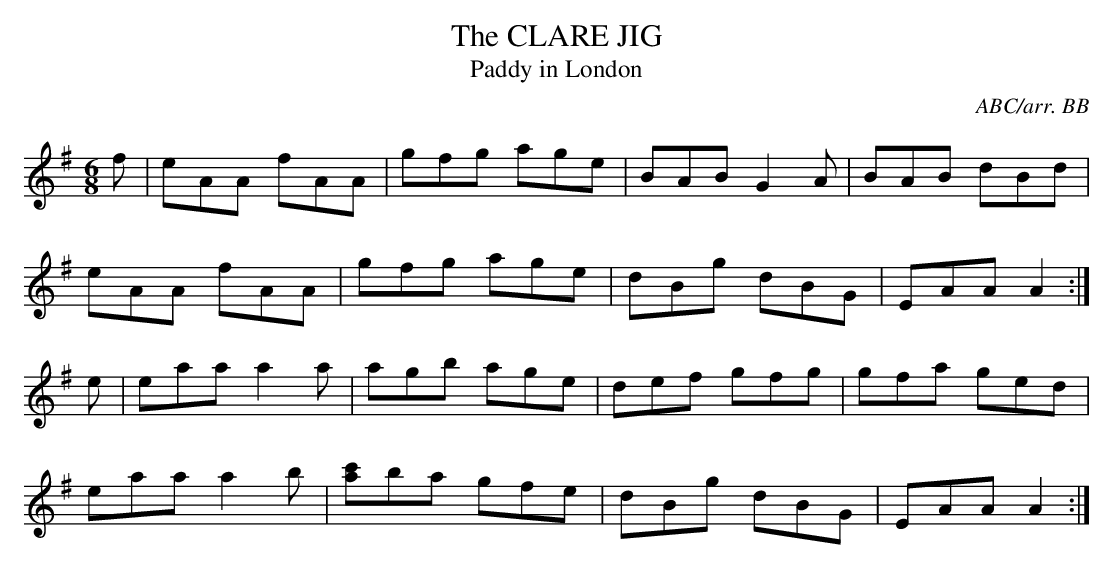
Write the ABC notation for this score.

X:1
T:CLARE JIG, The
T:Paddy in London
C:ABC/arr. BB
L:1/8
M:6/8
K:Ador
f|eAA fAA|gfg age|BAB G2A|BAB dBd|
eAA fAA|gfg age|dBg dBG|EAA A2:|
e|eaa a2a|agb age|def gfg|gfa ged|
eaa a2b|[ac']ba gfe|dBg dBG|EAA A2:|
